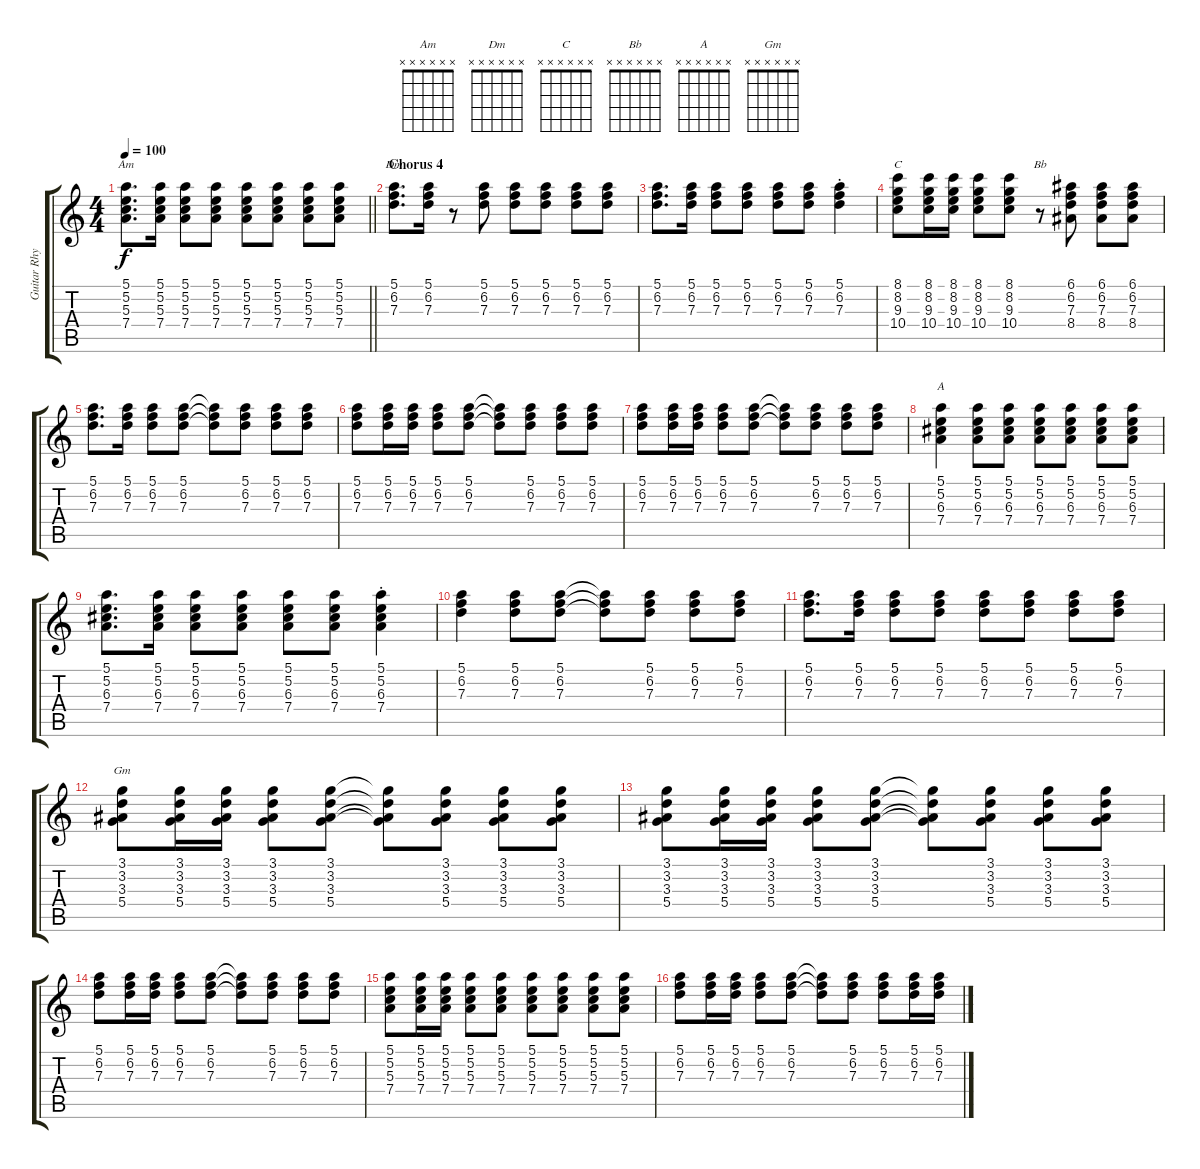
\track ("Guitar Rhythm" "Guitar Rhy") {instrument acousticguitarnylon}
\staff {score tabs}
\tuning (E4 B3 G3 D3 A2 E2) {hide}
\chord ("Am" x x x x x x)
\chord ("Dm" x x x x x x)
\chord ("C" x x x x x x)
\chord ("Bb" x x x x x x)
\chord ("A" x x x x x x)
\chord ("Gm" x x x x x x)
\ts (4 4)
\tempo 100
\clef g2
\barLineRight lightlight
\ks c
(5.1 5.2 5.3 7.4).8{d ch "Am" dy f} (5.1 5.2 5.3 7.4).16 (5.1 5.2 5.3 7.4).8 (5.1 5.2 5.3 7.4).8 (5.1 5.2 5.3 7.4).8 (5.1 5.2 5.3 7.4).8 (5.1 5.2 5.3 7.4).8 (5.1 5.2 5.3 7.4).8 |
\section ("" "Chorus 4")
(5.1 6.2 7.3).8{d ch "Dm"} (5.1 6.2 7.3).16 r.8 (5.1 6.2 7.3).8 (5.1 6.2 7.3).8 (5.1 6.2 7.3).8 (5.1 6.2 7.3).8 (5.1 6.2 7.3).8 |
(5.1 6.2 7.3).8{d} (5.1 6.2 7.3).16 (5.1 6.2 7.3).8 (5.1 6.2 7.3).8 (5.1 6.2 7.3).8 (5.1 6.2 7.3).8 (5.1{st} 6.2{st} 7.3{st}).4 |
(8.1 8.2 9.3 10.4).8{ch "C"} (8.1 8.2 9.3 10.4).16 (8.1 8.2 9.3 10.4).16 (8.1 8.2 9.3 10.4).8 (8.1 8.2 9.3 10.4).8 r.8{ch "Bb"} (6.1 6.2 7.3 8.4).8 (6.1 6.2 7.3 8.4).8 (6.1 6.2 7.3 8.4).8 |
(5.1 6.2 7.3).8{d} (5.1 6.2 7.3).16 (5.1 6.2 7.3).8 (5.1 6.2 7.3).8 (5.1{t} 6.2{t} 7.3{t}).8 (5.1 6.2 7.3).8 (5.1 6.2 7.3).8 (5.1 6.2 7.3).8 |
(5.1 6.2 7.3).8 (5.1 6.2 7.3).16 (5.1 6.2 7.3).16 (5.1 6.2 7.3).8 (5.1 6.2 7.3).8 (5.1{t} 6.2{t} 7.3{t}).8 (5.1 6.2 7.3).8 (5.1 6.2 7.3).8 (5.1 6.2 7.3).8 |
(5.1 6.2 7.3).8 (5.1 6.2 7.3).16 (5.1 6.2 7.3).16 (5.1 6.2 7.3).8 (5.1 6.2 7.3).8 (5.1{t} 6.2{t} 7.3{t}).8 (5.1 6.2 7.3).8 (5.1 6.2 7.3).8 (5.1 6.2 7.3).8 |
(5.1 5.2 6.3 7.4).4{ch "A"} (5.1 5.2 6.3 7.4).8 (5.1 5.2 6.3 7.4).8 (5.1 5.2 6.3 7.4).8 (5.1 5.2 6.3 7.4).8 (5.1 5.2 6.3 7.4).8 (5.1 5.2 6.3 7.4).8 |
(5.1 5.2 6.3 7.4).8{d} (5.1 5.2 6.3 7.4).16 (5.1 5.2 6.3 7.4).8 (5.1 5.2 6.3 7.4).8 (5.1 5.2 6.3 7.4).8 (5.1 5.2 6.3 7.4).8 (5.1{st} 5.2{st} 6.3{st} 7.4{st}).4 |
(5.1 6.2 7.3).4 (5.1 6.2 7.3).8 (5.1 6.2 7.3).8 (5.1{t} 6.2{t} 7.3{t}).8 (5.1 6.2 7.3).8 (5.1 6.2 7.3).8 (5.1 6.2 7.3).8 |
(5.1 6.2 7.3).8{d} (5.1 6.2 7.3).16 (5.1 6.2 7.3).8 (5.1 6.2 7.3).8 (5.1 6.2 7.3).8 (5.1 6.2 7.3).8 (5.1 6.2 7.3).8 (5.1 6.2 7.3).8 |
(3.1 3.2 3.3 5.4).8{ch "Gm"} (3.1 3.2 3.3 5.4).16 (3.1 3.2 3.3 5.4).16 (3.1 3.2 3.3 5.4).8 (3.1 3.2 3.3 5.4).8 (3.1{t} 3.2{t} 3.3{t} 5.4{t}).8 (3.1 3.2 3.3 5.4).8 (3.1 3.2 3.3 5.4).8 (3.1 3.2 3.3 5.4).8 |
(3.1 3.2 3.3 5.4).8 (3.1 3.2 3.3 5.4).16 (3.1 3.2 3.3 5.4).16 (3.1 3.2 3.3 5.4).8 (3.1 3.2 3.3 5.4).8 (3.1{t} 3.2{t} 3.3{t} 5.4{t}).8 (3.1 3.2 3.3 5.4).8 (3.1 3.2 3.3 5.4).8 (3.1 3.2 3.3 5.4).8 |
(5.1 6.2 7.3).8 (5.1 6.2 7.3).16 (5.1 6.2 7.3).16 (5.1 6.2 7.3).8 (5.1 6.2 7.3).8 (5.1{t} 6.2{t} 7.3{t}).8 (5.1 6.2 7.3).8 (5.1 6.2 7.3).8 (5.1 6.2 7.3).8 |
(5.1 5.2 5.3 7.4).8 (5.1 5.2 5.3 7.4).16 (5.1 5.2 5.3 7.4).16 (5.1 5.2 5.3 7.4).8 (5.1 5.2 5.3 7.4).8 (5.1 5.2 5.3 7.4).8 (5.1 5.2 5.3 7.4).8 (5.1 5.2 5.3 7.4).8 (5.1 5.2 5.3 7.4).8 |
(5.1 6.2 7.3).8 (5.1 6.2 7.3).16 (5.1 6.2 7.3).16 (5.1 6.2 7.3).8 (5.1 6.2 7.3).8 (5.1{t} 6.2{t} 7.3{t}).8 (5.1 6.2 7.3).8 (5.1 6.2 7.3).8 (5.1 6.2 7.3).16 (5.1 6.2 7.3).16
